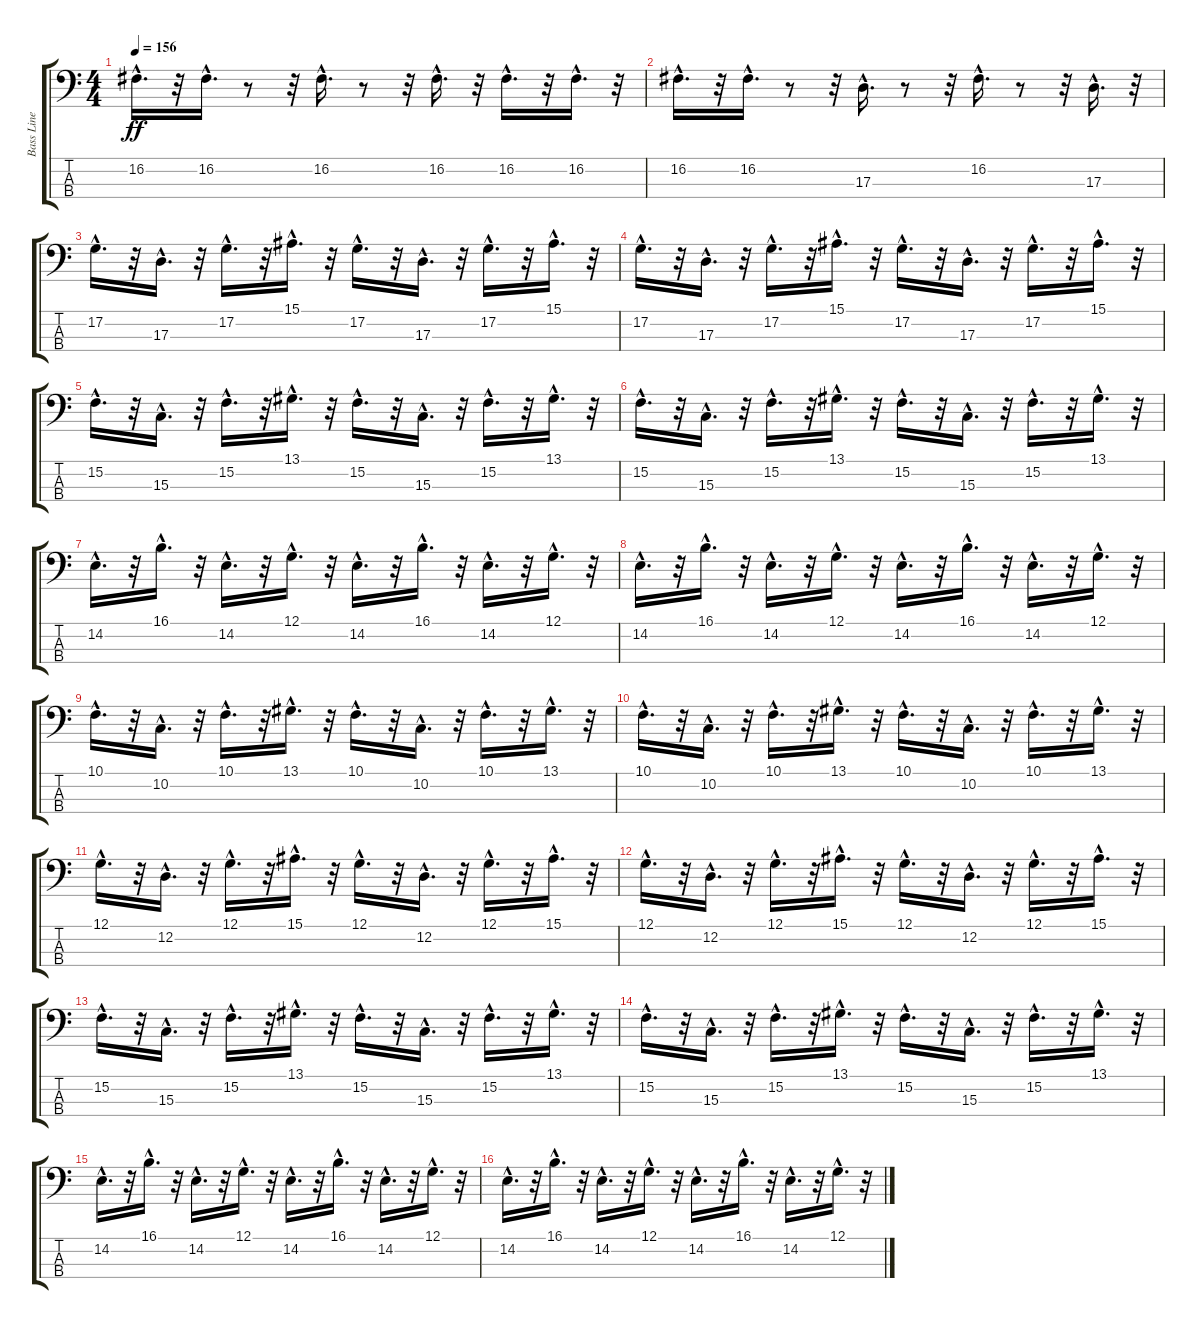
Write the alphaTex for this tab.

\track ("Bass Line" "Bass Line") {instrument choiraahs}
\staff {score tabs}
\tuning (G2 D2 A1 E1) {hide}
\ts (4 4)
\tempo 156
\clef f4
\ks c
16.2{hac}.16{d dy ff} r.32 16.2{hac}.16{d} r.8 r.32 16.2{hac}.16{d} r.8 r.32 16.2{hac}.16{d} r.32 16.2{hac}.16{d} r.32 16.2{hac}.16{d} r.32 |
16.2{hac}.16{d} r.32 16.2{hac}.16{d} r.8 r.32 17.3{hac}.16{d} r.8 r.32 16.2{hac}.16{d} r.8 r.32 17.3{hac}.16{d} r.32 |
17.2{hac}.16{d} r.32 17.3{hac}.16{d} r.32 17.2{hac}.16{d} r.32 15.1{hac}.16{d} r.32 17.2{hac}.16{d} r.32 17.3{hac}.16{d} r.32 17.2{hac}.16{d} r.32 15.1{hac}.16{d} r.32 |
17.2{hac}.16{d} r.32 17.3{hac}.16{d} r.32 17.2{hac}.16{d} r.32 15.1{hac}.16{d} r.32 17.2{hac}.16{d} r.32 17.3{hac}.16{d} r.32 17.2{hac}.16{d} r.32 15.1{hac}.16{d} r.32 |
15.2{hac}.16{d} r.32 15.3{hac}.16{d} r.32 15.2{hac}.16{d} r.32 13.1{hac}.16{d} r.32 15.2{hac}.16{d} r.32 15.3{hac}.16{d} r.32 15.2{hac}.16{d} r.32 13.1{hac}.16{d} r.32 |
15.2{hac}.16{d} r.32 15.3{hac}.16{d} r.32 15.2{hac}.16{d} r.32 13.1{hac}.16{d} r.32 15.2{hac}.16{d} r.32 15.3{hac}.16{d} r.32 15.2{hac}.16{d} r.32 13.1{hac}.16{d} r.32 |
14.2{hac}.16{d} r.32 16.1{hac}.16{d} r.32 14.2{hac}.16{d} r.32 12.1{hac}.16{d} r.32 14.2{hac}.16{d} r.32 16.1{hac}.16{d} r.32 14.2{hac}.16{d} r.32 12.1{hac}.16{d} r.32 |
14.2{hac}.16{d} r.32 16.1{hac}.16{d} r.32 14.2{hac}.16{d} r.32 12.1{hac}.16{d} r.32 14.2{hac}.16{d} r.32 16.1{hac}.16{d} r.32 14.2{hac}.16{d} r.32 12.1{hac}.16{d} r.32 |
10.1{hac}.16{d} r.32 10.2{hac}.16{d} r.32 10.1{hac}.16{d} r.32 13.1{hac}.16{d} r.32 10.1{hac}.16{d} r.32 10.2{hac}.16{d} r.32 10.1{hac}.16{d} r.32 13.1{hac}.16{d} r.32 |
10.1{hac}.16{d} r.32 10.2{hac}.16{d} r.32 10.1{hac}.16{d} r.32 13.1{hac}.16{d} r.32 10.1{hac}.16{d} r.32 10.2{hac}.16{d} r.32 10.1{hac}.16{d} r.32 13.1{hac}.16{d} r.32 |
12.1{hac}.16{d} r.32 12.2{hac}.16{d} r.32 12.1{hac}.16{d} r.32 15.1{hac}.16{d} r.32 12.1{hac}.16{d} r.32 12.2{hac}.16{d} r.32 12.1{hac}.16{d} r.32 15.1{hac}.16{d} r.32 |
12.1{hac}.16{d} r.32 12.2{hac}.16{d} r.32 12.1{hac}.16{d} r.32 15.1{hac}.16{d} r.32 12.1{hac}.16{d} r.32 12.2{hac}.16{d} r.32 12.1{hac}.16{d} r.32 15.1{hac}.16{d} r.32 |
15.2{hac}.16{d} r.32 15.3{hac}.16{d} r.32 15.2{hac}.16{d} r.32 13.1{hac}.16{d} r.32 15.2{hac}.16{d} r.32 15.3{hac}.16{d} r.32 15.2{hac}.16{d} r.32 13.1{hac}.16{d} r.32 |
15.2{hac}.16{d} r.32 15.3{hac}.16{d} r.32 15.2{hac}.16{d} r.32 13.1{hac}.16{d} r.32 15.2{hac}.16{d} r.32 15.3{hac}.16{d} r.32 15.2{hac}.16{d} r.32 13.1{hac}.16{d} r.32 |
14.2{hac}.16{d} r.32 16.1{hac}.16{d} r.32 14.2{hac}.16{d} r.32 12.1{hac}.16{d} r.32 14.2{hac}.16{d} r.32 16.1{hac}.16{d} r.32 14.2{hac}.16{d} r.32 12.1{hac}.16{d} r.32 |
14.2{hac}.16{d} r.32 16.1{hac}.16{d} r.32 14.2{hac}.16{d} r.32 12.1{hac}.16{d} r.32 14.2{hac}.16{d} r.32 16.1{hac}.16{d} r.32 14.2{hac}.16{d} r.32 12.1{hac}.16{d} r.32
